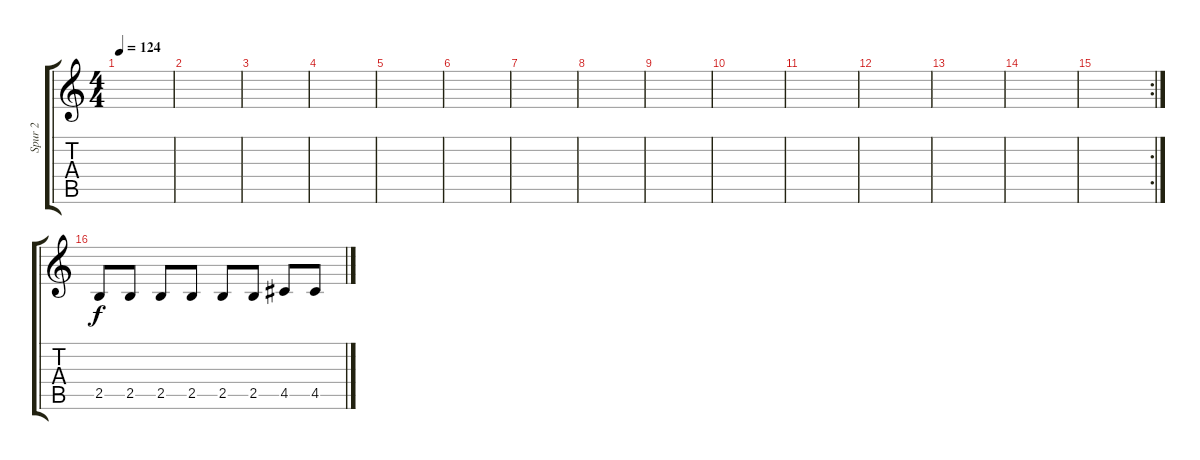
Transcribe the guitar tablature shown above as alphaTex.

\track ("Spur 2" "Spur 2") {instrument overdrivenguitar}
\staff {score tabs}
\tuning (E4 B3 G3 D3 A2 E2) {hide}
\ts (4 4)
\tempo 124
\clef g2
\ks c
|
|
|
|
|
|
|
|
|
|
|
|
|
|
\rc 2
|
2.5.8 2.5.8 2.5.8 2.5.8 2.5.8 2.5.8 4.5.8 4.5.8
